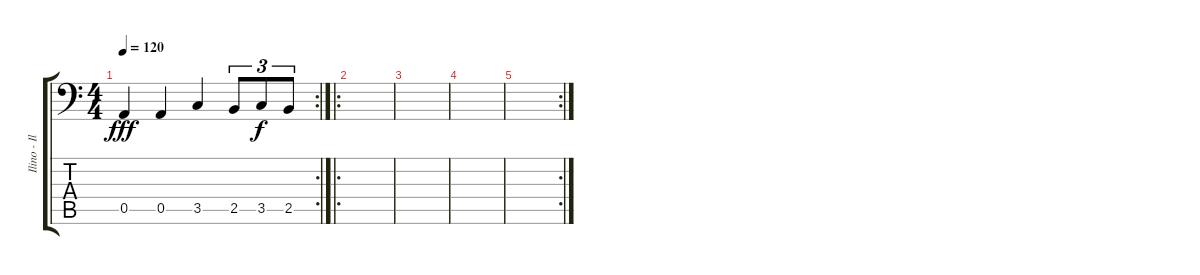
\track ("Ilino - Ilias" "Ilino - Il") {instrument acousticbass}
\staff {score tabs}
\tuning (E3 B2 G2 D2 A1 E1) {hide}
\rc 2
\ts (4 4)
\tempo 120
\clef f4
\ks c
0.5.4{dy fff} 0.5.4 3.5.4 2.5.8{tu (3 2)} 3.5.8{tu (3 2) dy f} 2.5.8{tu (3 2)} |
\ro
|
|
|
\rc 2
